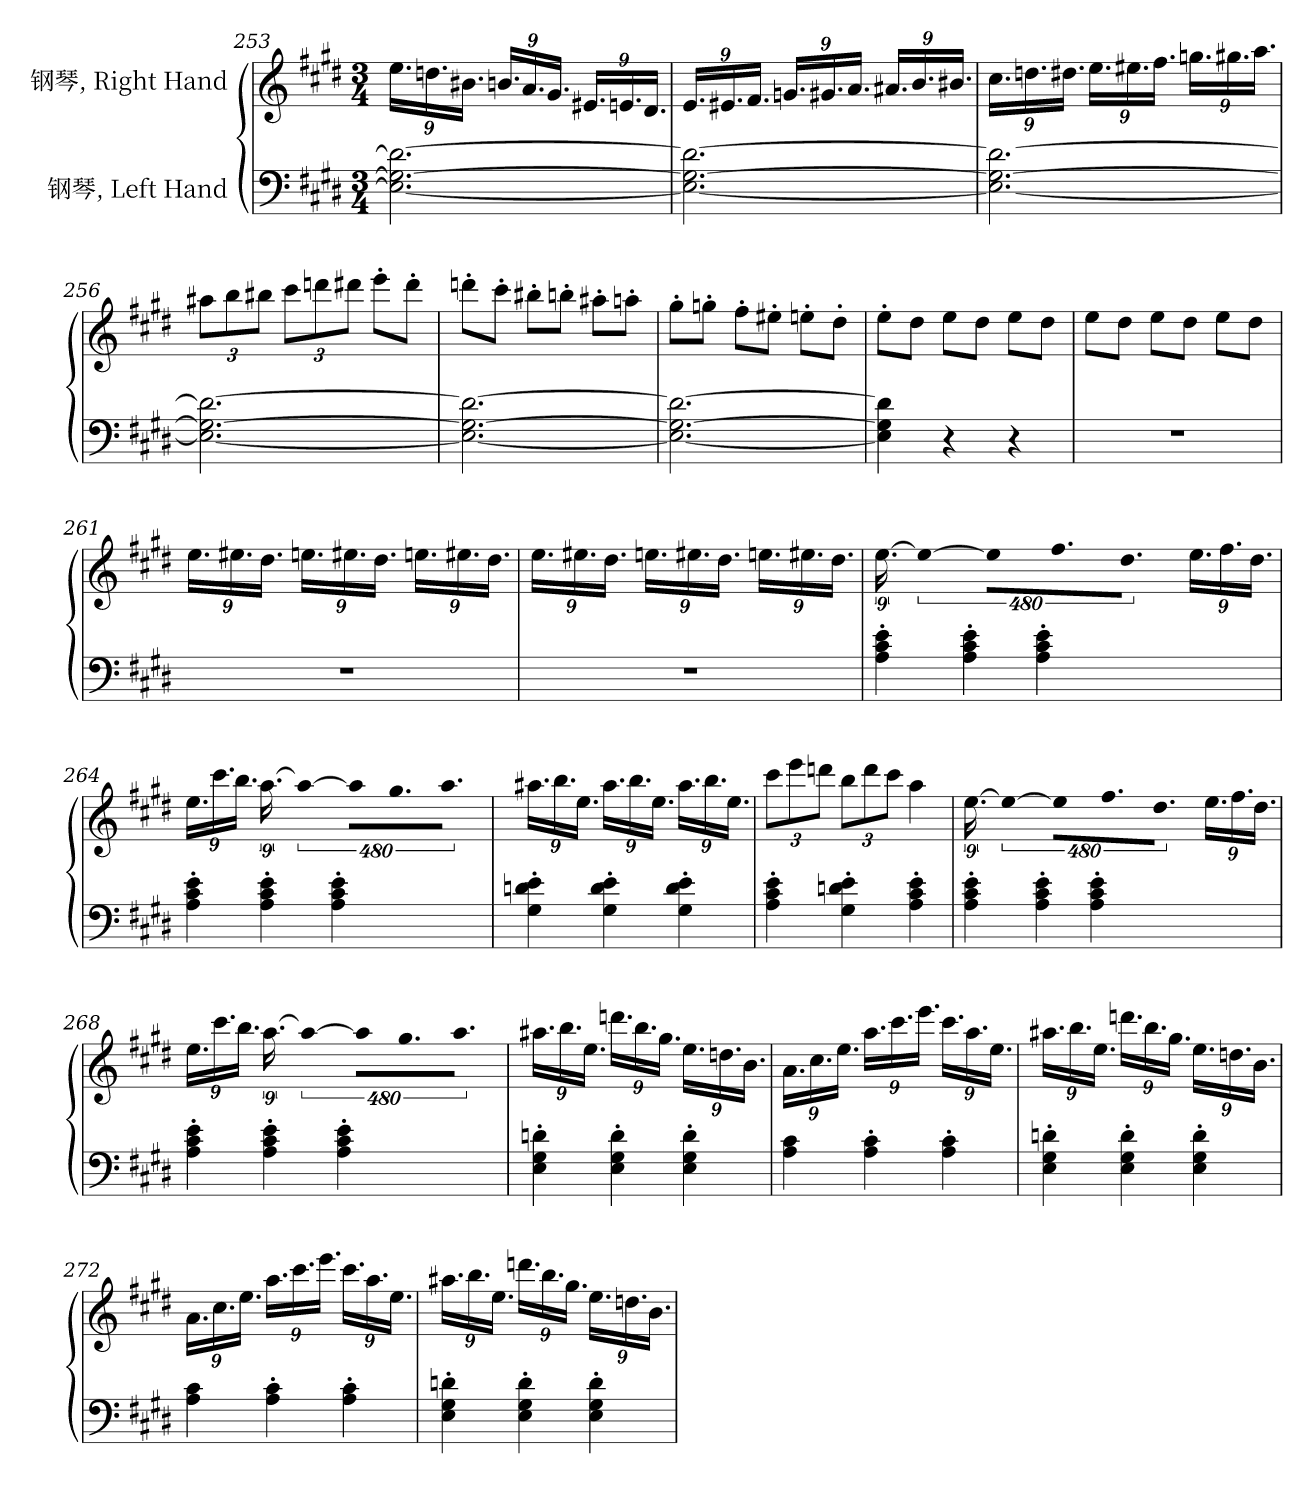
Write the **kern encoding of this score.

**kern	**kern
*part2	*part1
*staff2	*staff1
*I"钢琴, Left Hand	*I"钢琴, Right Hand
!!LO:LB:g=z
*clefF4	*clefG2
*k[f#c#g#d#]	*k[f#c#g#d#]
*M3/4	*M3/4
*	*Xbrackettup
=253	=253
2.E\_ 2.G#\_ 2.d\_	18.ee\LL
.	18.ddn\
.	18.b#X\JJ
.	18.bn/LL
.	18.a/
.	18.g#/JJ
.	18.e#X/LL
.	18.en/
.	18.d#/JJ
=254	=254
*	*MM156
2.E\_ 2.G#\_ 2.d\_	18.e/LL
.	18.e#X/
.	18.f#/JJ
.	18.gn/LL
.	18.g#X/
.	18.a/JJ
.	18.a#X/LL
.	18.b/
.	18.b#X/JJ
!!LO:LB:g=z
=255	=255
2.E\_ 2.G#\_ 2.d\_	18.cc#\LL
.	18.ddn\
.	18.dd#X\JJ
.	18.ee\LL
.	18.ee#X\
.	18.ff#\JJ
.	18.ggn\LL
.	18.gg#X\
.	18.aa\JJ
=256	=256
2.E\_ 2.G#\_ 2.d\_	12aa#X\L
.	12bb\
.	12bb#X\J
.	12ccc#\L
.	12dddn\
.	12ddd#X\J
.	8eee'\L
.	8ddd#'\J
=257	=257
2.E\_ 2.G#\_ 2.d\_	8dddn'\L
.	8ccc#'\J
.	8bb#X'\L
.	8bbn'\J
.	8aa#X'\L
.	8aan'\J
!!LO:LB:g=z
=258	=258
2.E\_ 2.G#\_ 2.d\_	8gg#'\L
.	8ggn'\J
.	8ff#'\L
.	8ee#X'\J
.	8een'\L
.	8dd#'\J
=259	=259
*	*MM144
4E\] 4G#\] 4d\]	8ee'\L
.	8dd#\J
4r	8ee\L
.	8dd#\J
4r	8ee\L
.	8dd#\J
=260	=260
2.r	8ee\L
.	8dd#\J
.	8ee\L
.	8dd#\J
.	8ee\L
.	8dd#\J
=261	=261
*	*MM142
2.r	18.ee\LL
.	18.ee#X\
.	18.dd#\JJ
.	18.een\LL
.	18.ee#X\
.	18.dd#\JJ
.	18.een\LL
.	18.ee#X\
.	18.dd#\JJ
!!LO:LB:g=z
=262	=262
2.r	18.ee\LL
.	18.ee#X\
.	18.dd#\JJ
.	18.een\LL
.	18.ee#X\
.	18.dd#\JJ
.	18.een\LL
.	18.ee#X\
.	18.dd#\JJ
=263	=263
*	*brackettup
*	*MM125
4A\' 4c#\' 4e\'	[18.ee\
!	!LO:N:vis=4
.	1920%427ee\_
4A\' 4c#\' 4e\'	.
!	!LO:N:vis=32
.	1920%53ee\KLL]
.	18.ff#\
.	18.dd#\JJ
4A\' 4c#\' 4e\'	18.ee\LL
.	18.ff#\
.	18.dd#\JJ
=264	=264
4A\' 4c#\' 4e\'	18.ee\LL
.	18.ccc#\
.	18.bb\JJ
4A\' 4c#\' 4e\'	[18.aa\
!	!LO:N:vis=4
.	1920%427aa\_
4A\' 4c#\' 4e\'	.
!	!LO:N:vis=32
.	1920%53aa\KLL]
.	18.gg#\
.	18.aa\JJ
!!LO:LB:g=z
=265	=265
*	*Xbrackettup
4G#\' 4dn\' 4e\'	18.aa#X\LL
.	18.bb\
.	18.ee\JJ
4G#\' 4d\' 4e\'	18.aa#\LL
.	18.bb\
.	18.ee\JJ
4G#\' 4d\' 4e\'	18.aa#\LL
.	18.bb\
.	18.ee\JJ
=266	=266
4A\' 4c#\' 4e\'	12ccc#\L
.	12eee\
.	12dddn\J
4G#\' 4dn\' 4e\'	12bb\L
.	12ddd\
.	12ccc#\J
4A\' 4c#\' 4e\'	4aa\
=267	=267
*	*brackettup
4A\' 4c#\' 4e\'	[18.ee\
!	!LO:N:vis=4
.	1920%427ee\_
4A\' 4c#\' 4e\'	.
!	!LO:N:vis=32
.	1920%53ee\KLL]
.	18.ff#\
.	18.dd#\JJ
4A\' 4c#\' 4e\'	18.ee\LL
.	18.ff#\
.	18.dd#\JJ
!!LO:PB:g=z
=268	=268
4A\' 4c#\' 4e\'	18.ee\LL
.	18.ccc#\
.	18.bb\JJ
4A\' 4c#\' 4e\'	[18.aa\
!	!LO:N:vis=4
.	1920%427aa\_
4A\' 4c#\' 4e\'	.
!	!LO:N:vis=32
.	1920%53aa\KLL]
.	18.gg#\
.	18.aa\JJ
=269	=269
*	*Xbrackettup
4E\' 4G#\' 4dn\'	18.aa#X\LL
.	18.bb\
.	18.ee\JJ
4E\' 4G#\' 4d\'	18.dddn\LL
.	18.bb\
.	18.gg#\JJ
4E\' 4G#\' 4d\'	18.ee\LL
.	18.ddn\
.	18.b\JJ
!!LO:LB:g=z
=270	=270
4A\ 4c#\	18.a\LL
.	18.cc#\
.	18.ee\JJ
4A\' 4c#\'	18.aa\LL
.	18.ccc#\
.	18.eee\JJ
4A\' 4c#\'	18.ccc#\LL
.	18.aa\
.	18.ee\JJ
=271	=271
4E\' 4G#\' 4dn\'	18.aa#X\LL
.	18.bb\
.	18.ee\JJ
4E\' 4G#\' 4d\'	18.dddn\LL
.	18.bb\
.	18.gg#\JJ
4E\' 4G#\' 4d\'	18.ee\LL
.	18.ddn\
.	18.b\JJ
!!LO:LB:g=z
=272	=272
4A\ 4c#\	18.a\LL
.	18.cc#\
.	18.ee\JJ
4A\' 4c#\'	18.aa\LL
.	18.ccc#\
.	18.eee\JJ
4A\' 4c#\'	18.ccc#\LL
.	18.aa\
.	18.ee\JJ
=273	=273
*	*MM128
4E\' 4G#\' 4dn\'	18.aa#X\LL
.	18.bb\
.	18.ee\JJ
4E\' 4G#\' 4d\'	18.dddn\LL
.	18.bb\
.	18.gg#\JJ
4E\' 4G#\' 4d\'	18.ee\LL
.	18.ddn\
.	18.b\JJ
=	=
*-	*-
